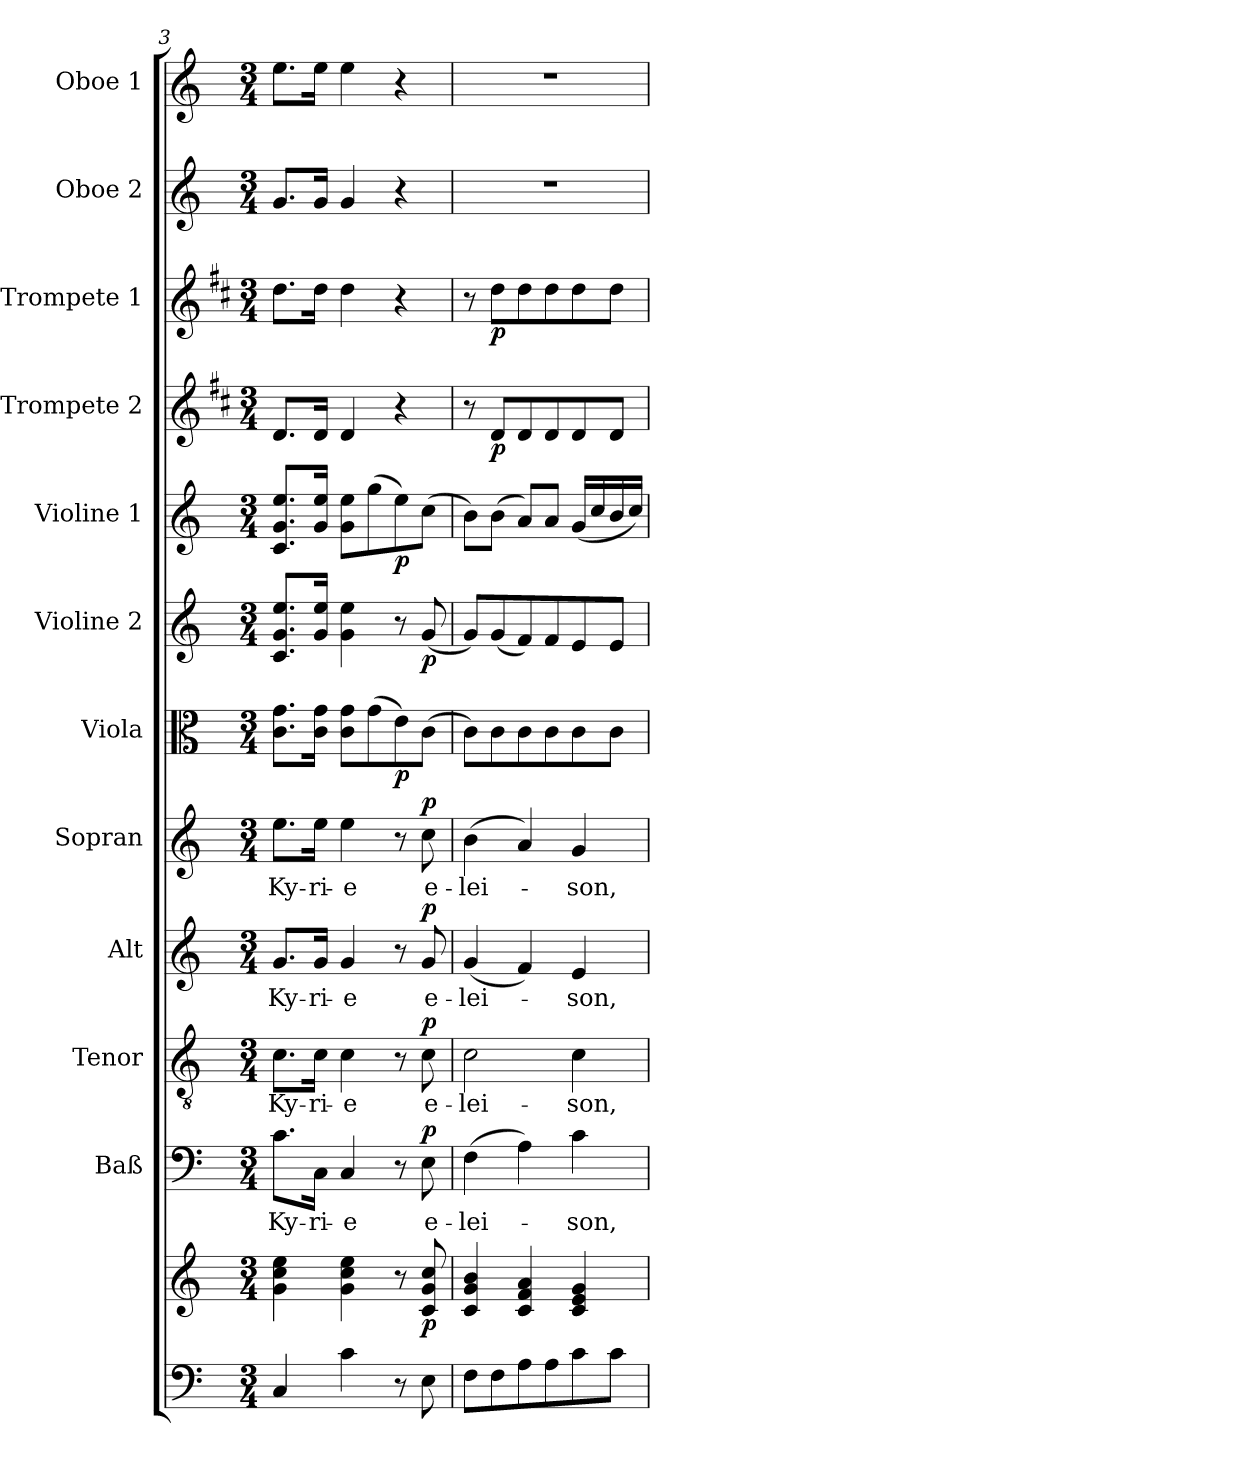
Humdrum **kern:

**kern	**kern	**dynam	**kern	**text	**dynam	**kern	**text	**dynam	**kern	**text	**dynam	**kern	**text	**dynam	**kern	**dynam	**kern	**dynam	**kern	**dynam	**kern	**dynam	**kern	**dynam	**kern	**kern
*part12	*part12	*part12	*part11	*part11	*part11	*part10	*part10	*part10	*part9	*part9	*part9	*part8	*part8	*part8	*part7	*part7	*part6	*part6	*part5	*part5	*part4	*part4	*part3	*part3	*part2	*part1
*staff13	*staff12	*staff12/13	*staff11	*staff11	*staff11	*staff10	*staff10	*staff10	*staff9	*staff9	*staff9	*staff8	*staff8	*staff8	*staff7	*staff7	*staff6	*staff6	*staff5	*staff5	*staff4	*staff4	*staff3	*staff3	*staff2	*staff1
*	*	*	*I"Baß	*	*	*I"Tenor	*	*	*I"Alt	*	*	*I"Sopran	*	*	*I"Viola	*	*I"Violine 2	*	*I"Violine 1	*	*I"Trompete 2	*	*I"Trompete 1	*	*I"Oboe 2	*I"Oboe 1
*	*	*	*I'Baß	*	*	*I'Ten	*	*	*I'Alt	*	*	*I'Sop	*	*	*I'Vla.	*	*I'Vln. 2	*	*I'Vln. 1	*	*I'Trp. 2	*	*I'Trp. 1	*	*I'Ob. 2	*I'Ob. 1
*clefF4	*clefG2	*	*clefF4	*	*	*clefGv2	*	*	*clefG2	*	*	*clefG2	*	*	*clefC3	*	*clefG2	*	*clefG2	*	*clefG2	*	*clefG2	*	*clefG2	*clefG2
*	*	*	*	*	*	*	*	*	*	*	*	*	*	*	*	*	*	*	*	*	*ITrd1c2	*	*ITrd1c2	*	*	*
*k[]	*k[]	*	*k[]	*	*	*k[]	*	*	*k[]	*	*	*k[]	*	*	*k[]	*	*k[]	*	*k[]	*	*k[]	*	*k[]	*	*k[]	*k[]
*C:	*C:	*	*C:	*	*	*C:	*	*	*C:	*	*	*C:	*	*	*C:	*	*C:	*	*C:	*	*C:	*	*C:	*	*C:	*C:
*M3/4	*M3/4	*	*M3/4	*	*	*M3/4	*	*	*M3/4	*	*	*M3/4	*	*	*M3/4	*	*M3/4	*	*M3/4	*	*M3/4	*	*M3/4	*	*M3/4	*M3/4
=3	=3	=3	=3	=3	=3	=3	=3	=3	=3	=3	=3	=3	=3	=3	=3	=3	=3	=3	=3	=3	=3	=3	=3	=3	=3	=3
!	!	!	!	!LO:LY:b	!	!	!LO:LY:b	!	!	!LO:LY:b	!	!	!LO:LY:b	!	!	!	!	!	!	!	!	!	!	!	!	!
4C/	4g\ 4cc\ 4ee\	.	8.c\L	Ky-	.	8.c\L	Ky-	.	8.g/L	Ky-	.	8.ee\L	Ky-	.	8.c\ 8.g\L	.	8.c/ 8.g/ 8.ee/L	.	8.c/ 8.g/ 8.ee/L	.	8.c/L	.	8.cc\L	.	8.g/L	8.ee\L
!	!	!	!	!LO:LY:b	!	!	!LO:LY:b	!	!	!LO:LY:b	!	!	!LO:LY:b	!	!	!	!	!	!	!	!	!	!	!	!	!
.	.	.	16C\Jk	-ri-	.	16c\Jk	-ri-	.	16g/Jk	-ri-	.	16ee\Jk	-ri-	.	16c\ 16g\Jk	.	16g/ 16ee/Jk	.	16g/ 16ee/Jk	.	16c/Jk	.	16cc\Jk	.	16g/Jk	16ee\Jk
!	!	!	!	!LO:LY:b	!	!	!LO:LY:b	!	!	!LO:LY:b	!	!	!LO:LY:b	!	!	!	!	!	!	!	!	!	!	!	!	!
4c\	4g\ 4cc\ 4ee\	.	4C/	-e	.	4c\	-e	.	4g/	-e	.	4ee\	-e	.	8c\ 8g\L	.	4g\ 4ee\	.	8g\ 8ee\L	.	4c/	.	4cc\	.	4g/	4ee\
.	.	.	.	.	.	.	.	.	.	.	.	.	.	.	(>8g\	.	.	.	(>8gg\	.	.	.	.	.	.	.
!	!	!	!	!	!	!	!	!	!	!	!	!	!	!	!	!LO:DY:b	!	!	!	!LO:DY:b	!	!	!	!	!	!
8r	8r	.	8r	.	.	8r	.	.	8r	.	.	8r	.	.	8e\)	p	8r	.	8ee\)	p	4r	.	4r	.	4r	4r
!	!	!LO:DY:b	!	!LO:LY:b	!LO:DY:a	!	!LO:LY:b	!LO:DY:a	!	!LO:LY:b	!LO:DY:a	!	!LO:LY:b	!LO:DY:a	!	!	!	!LO:DY:b	!	!	!	!	!	!	!	!
8E\	8c/ 8g/ 8cc/	p	8E\	e-	p	8c\	e-	p	8g/	e-	p	8cc\	e-	p	(>8c\J	.	(<8g/	p	(>8cc\J	.	.	.	.	.	.	.
=4	=4	=4	=4	=4	=4	=4	=4	=4	=4	=4	=4	=4	=4	=4	=4	=4	=4	=4	=4	=4	=4	=4	=4	=4	=4	=4
!	!	!	!	!LO:LY:b	!	!	!LO:LY:b	!	!	!LO:LY:b	!	!	!LO:LY:b	!	!	!	!	!	!	!	!	!	!	!	!	!
8F\L	4c/ 4g/ 4b/	.	(>4F\	-lei-	.	2c\	-lei-	.	(<4g/	-lei-	.	(>4b\	-lei-	.	8c\L)	.	8g/L)	.	8b\L)	.	8r	.	8r	.	2.r	2.r
!	!	!	!	!	!	!	!	!	!	!	!	!	!	!	!	!	!	!	!	!	!	!LO:DY:b	!	!LO:DY:b	!	!
8F\	.	.	.	.	.	.	.	.	.	.	.	.	.	.	8c\	.	(<8g/	.	(>8b\J	.	8c/L	p	8cc\L	p	.	.
8A\	4c/ 4f/ 4a/	.	4A\)	.	.	.	.	.	4f/)	.	.	4a/)	.	.	8c\	.	8f/)	.	8a/L)	.	8c/	.	8cc\	.	.	.
8A\	.	.	.	.	.	.	.	.	.	.	.	.	.	.	8c\	.	8f/	.	8a/J	.	8c/	.	8cc\	.	.	.
!	!	!	!	!LO:LY:b	!	!	!LO:LY:b	!	!	!LO:LY:b	!	!	!LO:LY:b	!	!	!	!	!	!	!	!	!	!	!	!	!
8c\	4c/ 4e/ 4g/	.	4c\	-son,	.	4c\	-son,	.	4e/	-son,	.	4g/	-son,	.	8c\	.	8e/	.	(<16g/LL	.	8c/	.	8cc\	.	.	.
.	.	.	.	.	.	.	.	.	.	.	.	.	.	.	.	.	.	.	16cc/	.	.	.	.	.	.	.
8c\J	.	.	.	.	.	.	.	.	.	.	.	.	.	.	8c\J	.	8e/J	.	16b/	.	8c/J	.	8cc\J	.	.	.
.	.	.	.	.	.	.	.	.	.	.	.	.	.	.	.	.	.	.	16cc/JJ)	.	.	.	.	.	.	.
=	=	=	=	=	=	=	=	=	=	=	=	=	=	=	=	=	=	=	=	=	=	=	=	=	=	=
*-	*-	*-	*-	*-	*-	*-	*-	*-	*-	*-	*-	*-	*-	*-	*-	*-	*-	*-	*-	*-	*-	*-	*-	*-	*-	*-
